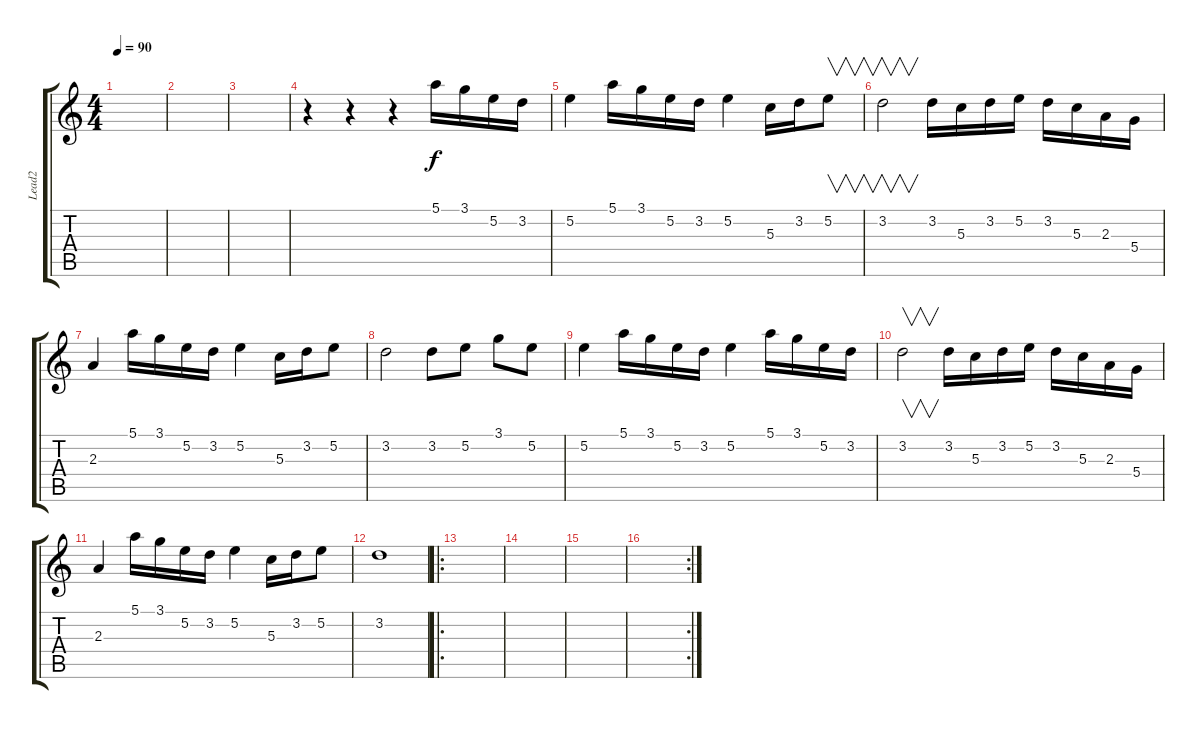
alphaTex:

\track ("Lead2" "Lead2") {instrument distortionguitar}
\staff {score tabs}
\tuning (E4 B3 G3 D3 A2 E2) {hide}
\ts (4 4)
\tempo 90
\clef g2
\ks c
|
|
|
r.4 r.4 r.4 5.1.16 3.1.16 5.2.16 3.2.16 |
5.2.4 5.1.16 3.1.16 5.2.16 3.2.16 5.2.4 5.3.16 3.2.16 5.2.8{v} |
3.2.2{v} 3.2.16 5.3.16 3.2.16 5.2.16 3.2.16 5.3.16 2.3.16 5.4.16 |
2.3.4 5.1.16 3.1.16 5.2.16 3.2.16 5.2.4 5.3.16 3.2.16 5.2.8 |
3.2.2 3.2.8 5.2.8 3.1.8 5.2.8 |
5.2.4 5.1.16 3.1.16 5.2.16 3.2.16 5.2.4 5.1.16 3.1.16 5.2.16 3.2.16 |
3.2.2{v} 3.2.16 5.3.16 3.2.16 5.2.16 3.2.16 5.3.16 2.3.16 5.4.16 |
2.3.4 5.1.16 3.1.16 5.2.16 3.2.16 5.2.4 5.3.16 3.2.16 5.2.8 |
3.2.1 |
\ro
|
|
|
\rc 2
